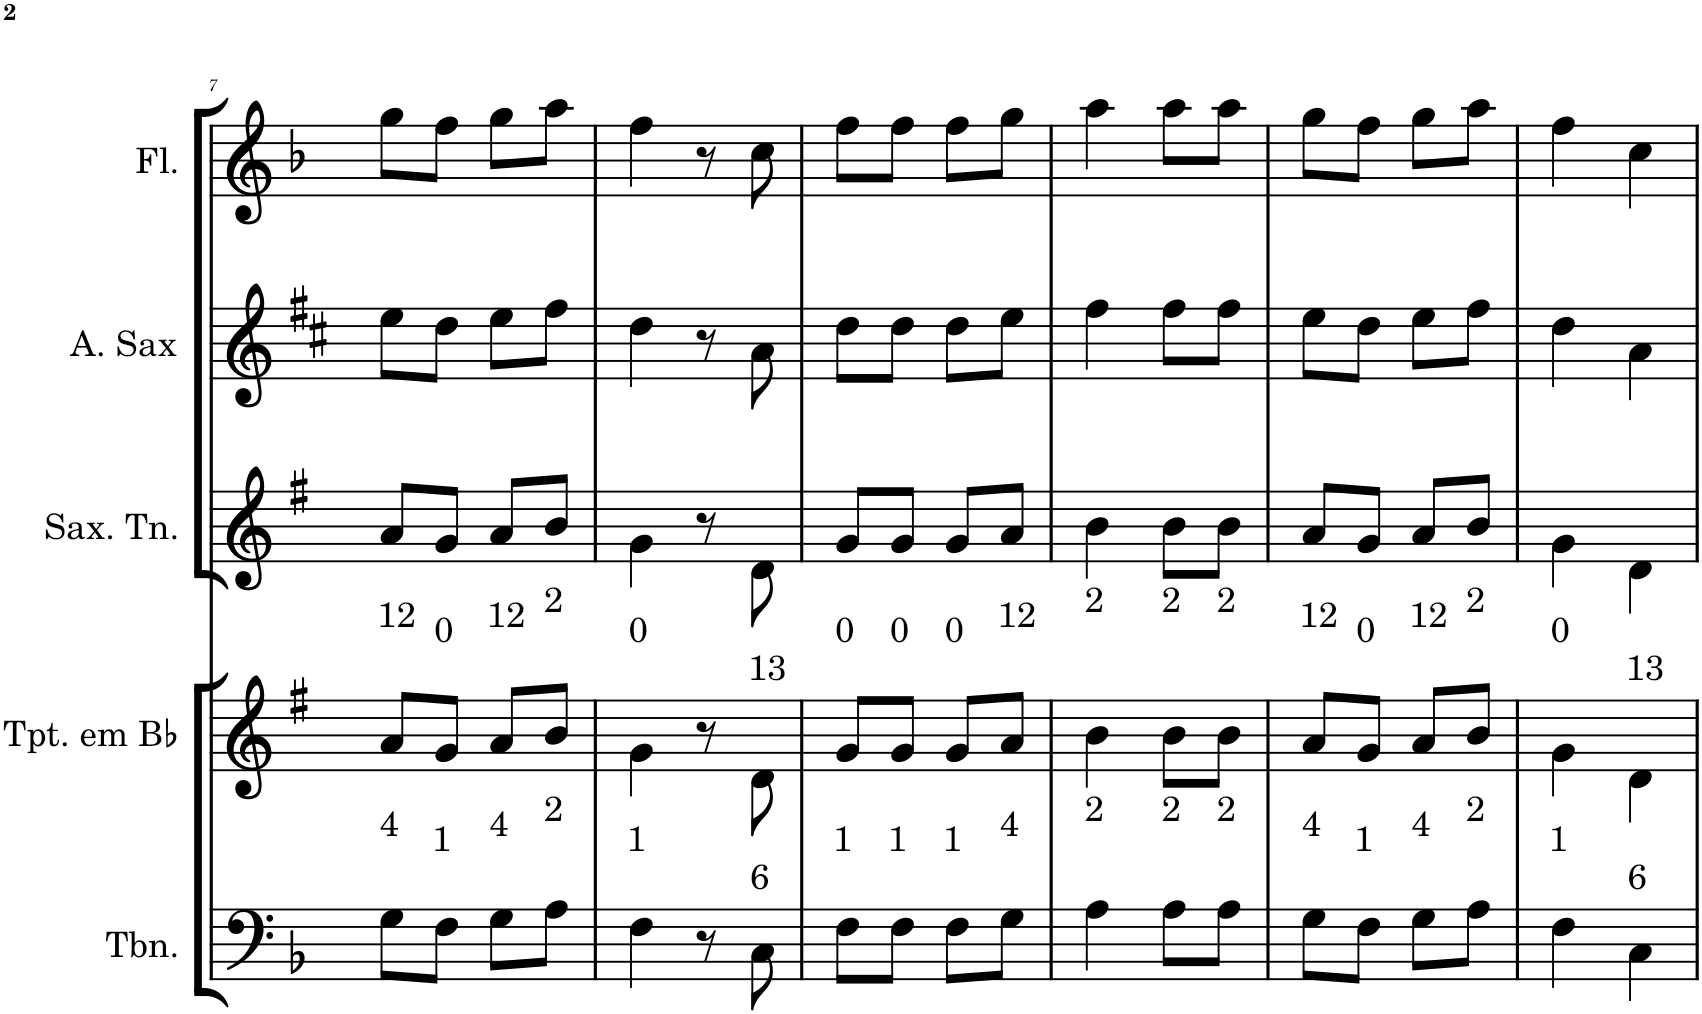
**kern	**kern	**kern	**kern	**kern
*part5	*part4	*part3	*part2	*part1
*staff5	*staff4	*staff3	*staff2	*staff1
*I"Trombone	*I"Trompete em Bb	*I"Saxofone Tenor	*I"Saxofone Alto	*I"Flauta Transversal
*I'Tbn.	*I'Tpt. em Bb	*I'Sax. Tn.	*	*I'Fl.
!!LO:PB:g=z
*clefF4	*clefG2	*clefG2	*clefG2	*clefG2
*	*Trd1c2	*Trd8c14	*Trd5c9	*
*k[b-]	*k[f#]	*k[f#]	*k[f#c#]	*k[b-]
*M2/4	*M2/4	*M2/4	*M2/4	*M2/4
=7	=7	=7	=7	=7
!	!LO:TX:a:t=12	!	!	!
!LO:TX:a:t=4	!	!	!	!
8G\L	8a/L	8a/L	8ee\L	8gg\L
!	!LO:TX:a:t=0	!	!	!
!LO:TX:a:t=1	!	!	!	!
8F\J	8g/J	8g/J	8dd\J	8ff\J
!	!LO:TX:a:t=12	!	!	!
!LO:TX:a:t=4	!	!	!	!
8G\L	8a/L	8a/L	8ee\L	8gg\L
!	!LO:TX:a:t=2	!	!	!
!LO:TX:a:t=2	!	!	!	!
8A\J	8b/J	8b/J	8ff#\J	8aa\J
=8	=8	=8	=8	=8
!	!LO:TX:a:t=0	!	!	!
!LO:TX:a:t=1	!	!	!	!
4F\	4g\	4g\	4dd\	4ff\
8r	8r	8r	8r	8r
!	!LO:TX:a:t=13	!	!	!
!LO:TX:a:t=6	!	!	!	!
8C\	8d\	8d\	8a\	8cc\
=9	=9	=9	=9	=9
!	!LO:TX:a:t=0	!	!	!
!LO:TX:a:t=1	!	!	!	!
8F\L	8g/L	8g/L	8dd\L	8ff\L
!	!LO:TX:a:t=0	!	!	!
!LO:TX:a:t=1	!	!	!	!
8F\J	8g/J	8g/J	8dd\J	8ff\J
!	!LO:TX:a:t=0	!	!	!
!LO:TX:a:t=1	!	!	!	!
8F\L	8g/L	8g/L	8dd\L	8ff\L
!	!LO:TX:a:t=12	!	!	!
!LO:TX:a:t=4	!	!	!	!
8G\J	8a/J	8a/J	8ee\J	8gg\J
=10	=10	=10	=10	=10
!	!LO:TX:a:t=2	!	!	!
!LO:TX:a:t=2	!	!	!	!
4A\	4b\	4b\	4ff#\	4aa\
!	!LO:TX:a:t=2	!	!	!
!LO:TX:a:t=2	!	!	!	!
8A\L	8b\L	8b\L	8ff#\L	8aa\L
!	!LO:TX:a:t=2	!	!	!
!LO:TX:a:t=2	!	!	!	!
8A\J	8b\J	8b\J	8ff#\J	8aa\J
=11	=11	=11	=11	=11
!	!LO:TX:a:t=12	!	!	!
!LO:TX:a:t=4	!	!	!	!
8G\L	8a/L	8a/L	8ee\L	8gg\L
!	!LO:TX:a:t=0	!	!	!
!LO:TX:a:t=1	!	!	!	!
8F\J	8g/J	8g/J	8dd\J	8ff\J
!	!LO:TX:a:t=12	!	!	!
!LO:TX:a:t=4	!	!	!	!
8G\L	8a/L	8a/L	8ee\L	8gg\L
!	!LO:TX:a:t=2	!	!	!
!LO:TX:a:t=2	!	!	!	!
8A\J	8b/J	8b/J	8ff#\J	8aa\J
=12	=12	=12	=12	=12
!	!LO:TX:a:t=0	!	!	!
!LO:TX:a:t=1	!	!	!	!
4F\	4g\	4g\	4dd\	4ff\
!	!LO:TX:a:t=13	!	!	!
!LO:TX:a:t=6	!	!	!	!
4C\	4d\	4d\	4a\	4cc\
=	=	=	=	=
*-	*-	*-	*-	*-
